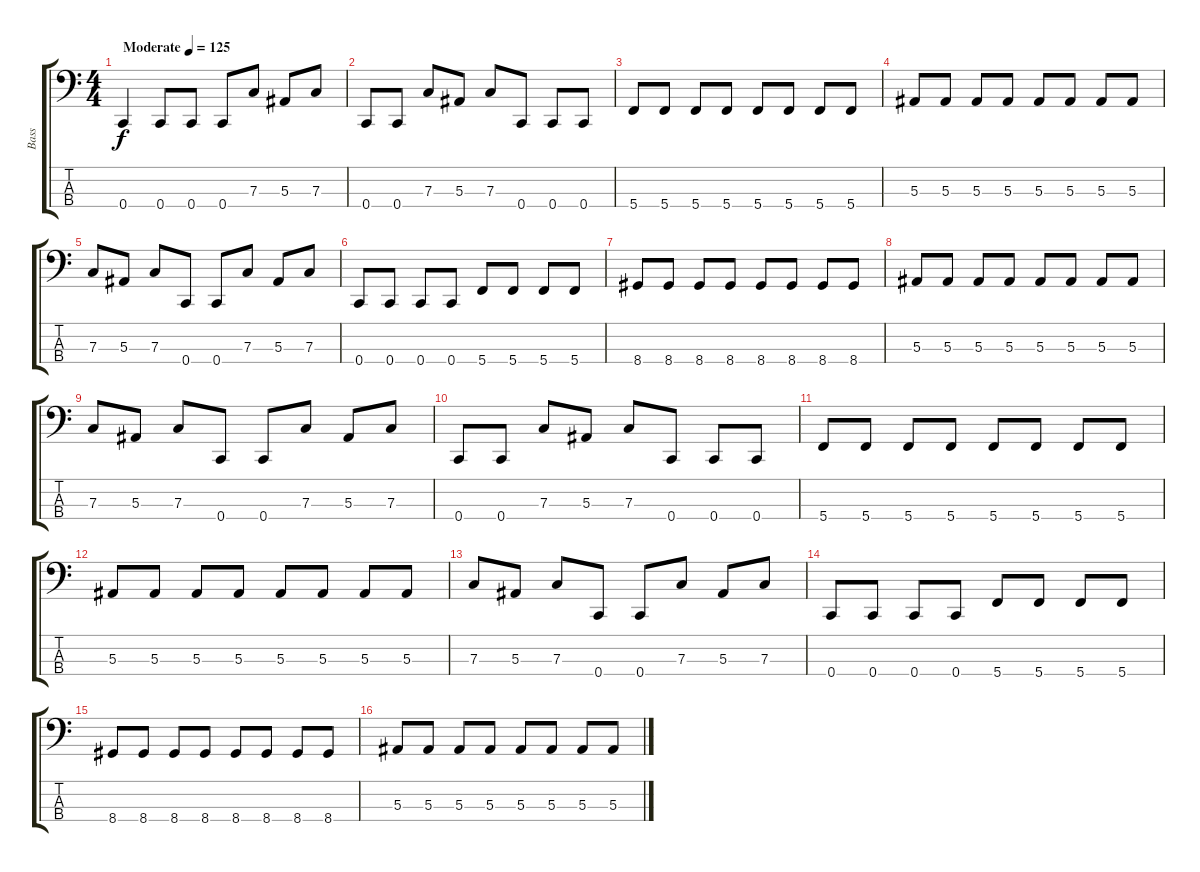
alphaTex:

\track ("Bass" "Bass") {instrument electricbasspick}
\staff {score tabs}
\tuning (Eb2 Bb1 F1 C1) {hide}
\ts (4 4)
\tempo (125 "Moderate")
\clef f4
\ks c
0.4.4{dy f instrument electricbasspick} 0.4.8 0.4.8 0.4.8 7.3.8 5.3.8 7.3.8 |
0.4.8 0.4.8 7.3.8 5.3.8 7.3.8 0.4.8 0.4.8 0.4.8 |
5.4.8 5.4.8 5.4.8 5.4.8 5.4.8 5.4.8 5.4.8 5.4.8 |
5.3.8 5.3.8 5.3.8 5.3.8 5.3.8 5.3.8 5.3.8 5.3.8 |
7.3.8 5.3.8 7.3.8 0.4.8 0.4.8 7.3.8 5.3.8 7.3.8 |
0.4.8 0.4.8 0.4.8 0.4.8 5.4.8 5.4.8 5.4.8 5.4.8 |
8.4.8 8.4.8 8.4.8 8.4.8 8.4.8 8.4.8 8.4.8 8.4.8 |
5.3.8 5.3.8 5.3.8 5.3.8 5.3.8 5.3.8 5.3.8 5.3.8 |
7.3.8 5.3.8 7.3.8 0.4.8 0.4.8 7.3.8 5.3.8 7.3.8 |
0.4.8 0.4.8 7.3.8 5.3.8 7.3.8 0.4.8 0.4.8 0.4.8 |
5.4.8 5.4.8 5.4.8 5.4.8 5.4.8 5.4.8 5.4.8 5.4.8 |
5.3.8 5.3.8 5.3.8 5.3.8 5.3.8 5.3.8 5.3.8 5.3.8 |
7.3.8 5.3.8 7.3.8 0.4.8 0.4.8 7.3.8 5.3.8 7.3.8 |
0.4.8 0.4.8 0.4.8 0.4.8 5.4.8 5.4.8 5.4.8 5.4.8 |
8.4.8 8.4.8 8.4.8 8.4.8 8.4.8 8.4.8 8.4.8 8.4.8 |
5.3.8 5.3.8 5.3.8 5.3.8 5.3.8 5.3.8 5.3.8 5.3.8
